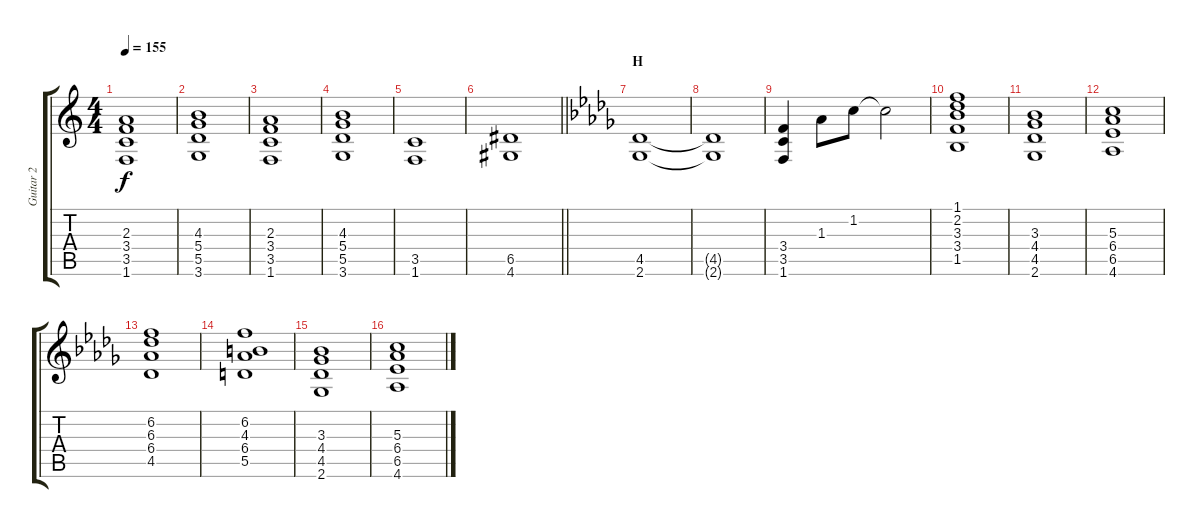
\track ("Guitar 2" "Guitar 2") {instrument distortionguitar}
\staff {score tabs}
\tuning (E4 B3 G3 D3 A2 E2) {hide}
\ts (4 4)
\tempo 155
\clef g2
\ks c
(2.3 3.4 3.5 1.6).1{dy f} |
(4.3 5.4 5.5 3.6).1 |
(2.3 3.4 3.5 1.6).1 |
(4.3 5.4 5.5 3.6).1 |
(3.5 1.6).1 |
\barLineRight lightlight
(6.5 4.6).1 |
\section ("" "H")
\ks db
(4.5 2.6).1 |
(4.5{t} 2.6{t}).1 |
(3.4 3.5 1.6).4 1.3.8 1.2.8 1.2{t}.2 |
(1.1 2.2 3.3 3.4 1.5).1 |
(3.3 4.4 4.5 2.6).1 |
(5.3 6.4 6.5 4.6).1 |
(6.2 6.3 6.4 4.5).1 |
(6.2 4.3 6.4 5.5).1 |
(3.3 4.4 4.5 2.6).1 |
(5.3 6.4 6.5 4.6).1
